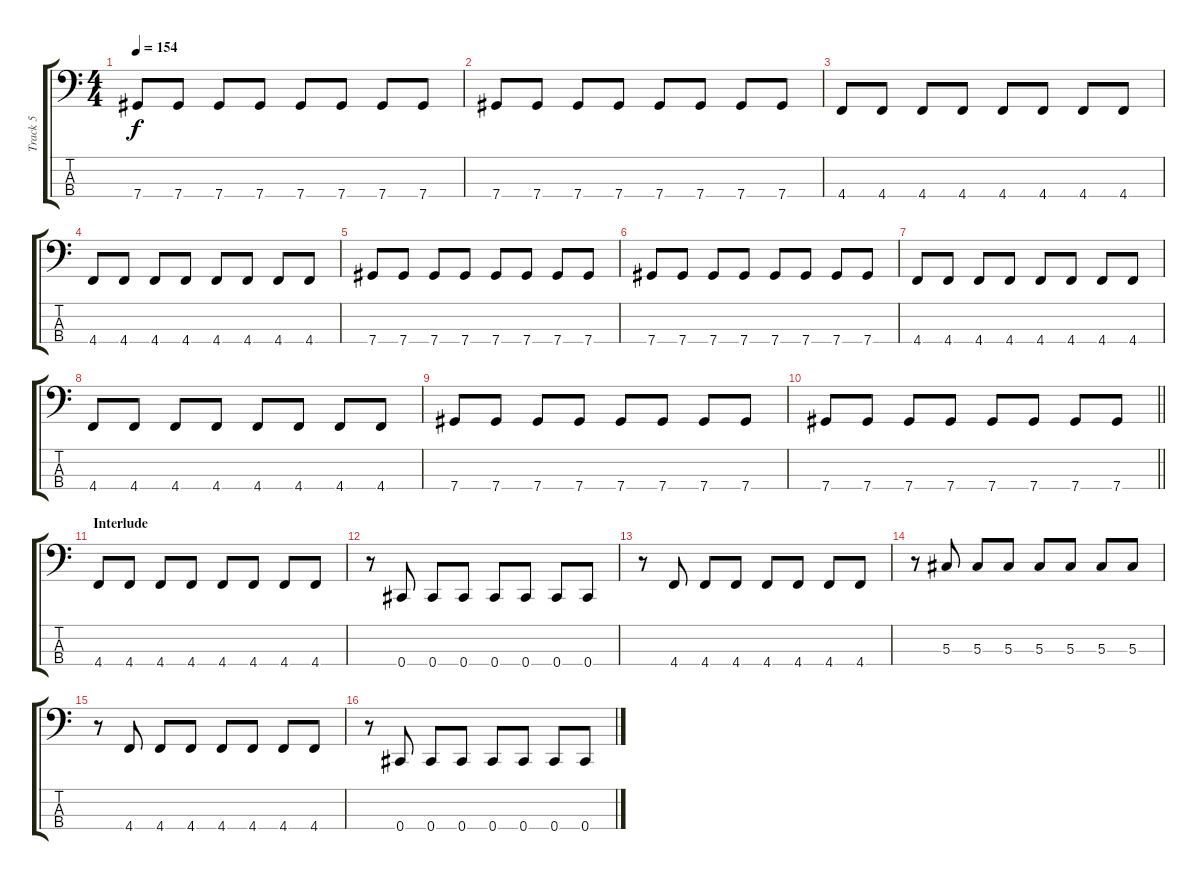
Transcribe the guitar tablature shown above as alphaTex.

\track ("Track 5" "Track 5") {instrument electricbasspick}
\staff {score tabs}
\tuning (Gb2 Db2 Ab1 Db1) {hide}
\ts (4 4)
\tempo 154
\clef f4
\ks c
7.4.8{dy f} 7.4.8 7.4.8 7.4.8 7.4.8 7.4.8 7.4.8 7.4.8 |
7.4.8 7.4.8 7.4.8 7.4.8 7.4.8 7.4.8 7.4.8 7.4.8 |
4.4.8 4.4.8 4.4.8 4.4.8 4.4.8 4.4.8 4.4.8 4.4.8 |
4.4.8 4.4.8 4.4.8 4.4.8 4.4.8 4.4.8 4.4.8 4.4.8 |
7.4.8 7.4.8 7.4.8 7.4.8 7.4.8 7.4.8 7.4.8 7.4.8 |
7.4.8 7.4.8 7.4.8 7.4.8 7.4.8 7.4.8 7.4.8 7.4.8 |
4.4.8 4.4.8 4.4.8 4.4.8 4.4.8 4.4.8 4.4.8 4.4.8 |
4.4.8 4.4.8 4.4.8 4.4.8 4.4.8 4.4.8 4.4.8 4.4.8 |
7.4.8 7.4.8 7.4.8 7.4.8 7.4.8 7.4.8 7.4.8 7.4.8 |
\barLineRight lightlight
7.4.8 7.4.8 7.4.8 7.4.8 7.4.8 7.4.8 7.4.8 7.4.8 |
\section ("" "Interlude")
4.4.8 4.4.8 4.4.8 4.4.8 4.4.8 4.4.8 4.4.8 4.4.8 |
r.8 0.4.8 0.4.8 0.4.8 0.4.8 0.4.8 0.4.8 0.4.8 |
r.8 4.4.8 4.4.8 4.4.8 4.4.8 4.4.8 4.4.8 4.4.8 |
r.8 5.3.8 5.3.8 5.3.8 5.3.8 5.3.8 5.3.8 5.3.8 |
r.8 4.4.8 4.4.8 4.4.8 4.4.8 4.4.8 4.4.8 4.4.8 |
r.8 0.4.8 0.4.8 0.4.8 0.4.8 0.4.8 0.4.8 0.4.8
